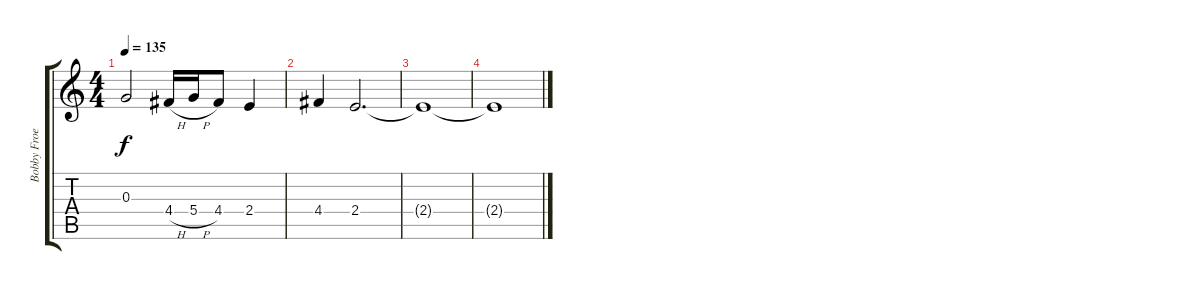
\track ("Bobby Froese" "Bobby Froe") {instrument distortionguitar}
\staff {score tabs}
\tuning (E4 B3 G3 D3 A2 E2) {hide}
\ts (4 4)
\tempo 135
\clef g2
\ks c
0.3{t}.2{dy f} 4.4{h}.16 5.4{h}.16 4.4.8 2.4.4 |
4.4.4 2.4.2{d} |
2.4{t}.1 |
2.4{t}.1
